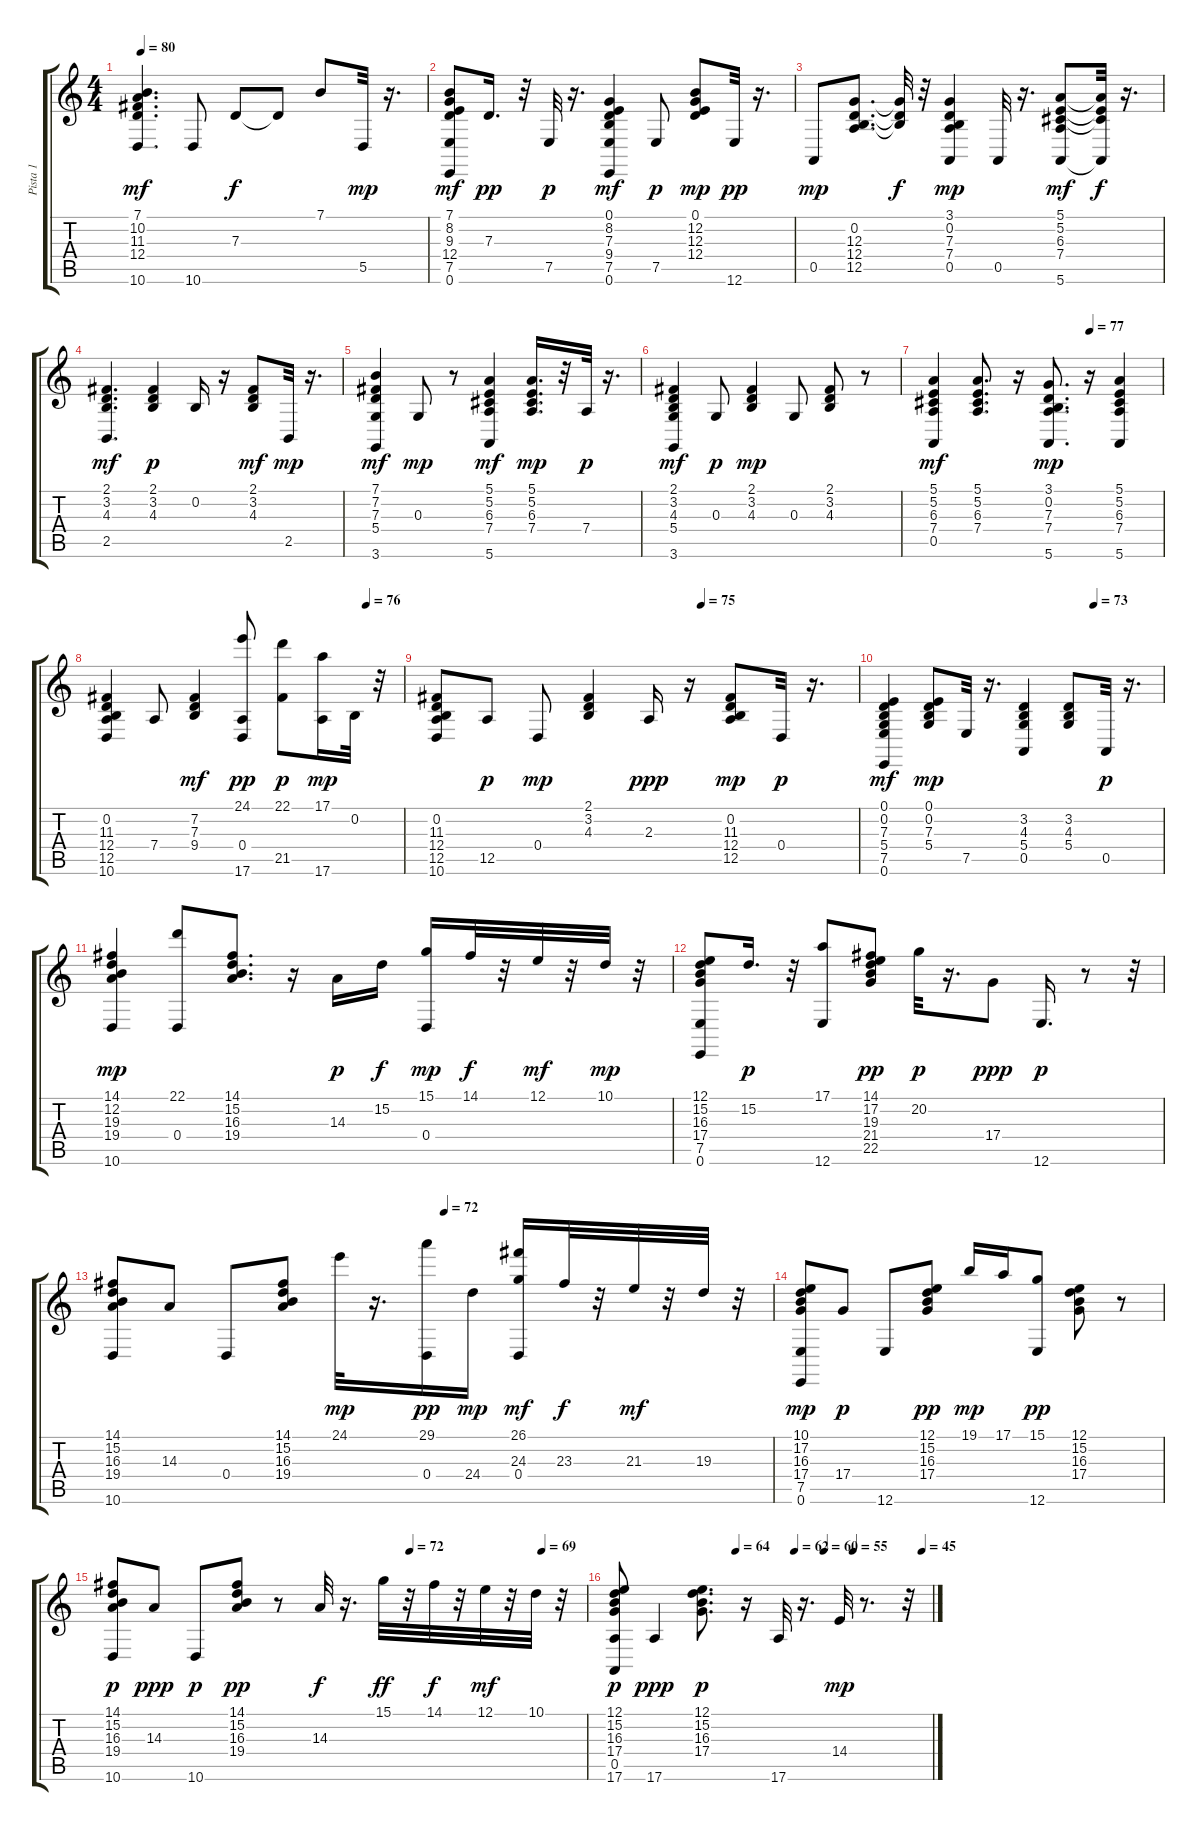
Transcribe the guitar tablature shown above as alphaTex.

\track ("Pista 1" "Pista 1") {instrument electricpiano2}
\staff {score tabs}
\tuning (E4 B3 G3 D3 A2 E2) {hide}
\ts (4 4)
\tempo 80
\clef g2
\ks c
(7.1 10.2 11.3 12.4 10.6).4{d dy mf} 10.6.8 7.3.8{dy f} 7.3{t}.8 7.1.8 5.5.32{dy mp} r.16{d} |
(7.1 8.2 9.3 12.4 7.5 0.6).8{dy mf} 7.3.16{d dy pp} r.32 7.5.32{dy p} r.16{d} (0.1 8.2 7.3 9.4 7.5 0.6).4{dy mf} 7.5.8{dy p} (0.1 12.2 12.3 12.4).8{dy mp} 12.6.32{dy pp} r.16{d} |
0.5.8{dy mp} (0.2 12.3 12.4 12.5).8{d} (0.2{t} 12.3{t} 12.4{t}).32{dy f} r.32 (3.1 0.2 7.3 7.4 0.5).4{dy mp} 0.5.32 r.16{d} (5.1 5.2 6.3 7.4 5.6).8{dy mf} (5.1{t} 5.2{t} 6.3{t} 5.6{t}).32{dy f} r.16{d} |
(2.1 3.2 4.3 2.5).4{d dy mf} (2.1 3.2 4.3).4{dy p} 0.2.16 r.16 (2.1 3.2 4.3).8{dy mf} 2.5.32{dy mp} r.16{d} |
(7.1 7.2 7.3 5.4 3.6).4{dy mf} 0.3.8{dy mp} r.8 (5.1 5.2 6.3 7.4 5.6).4{dy mf} (5.1 5.2 6.3 7.4).16{d dy mp} r.32 7.4.32{dy p} r.16{d} |
(2.1 3.2 4.3 5.4 3.6).4{dy mf} 0.3.8{dy p} (2.1 3.2 4.3).4{dy mp} 0.3.8 (2.1 3.2 4.3).8 r.8 |
\tempo (77 0.6875)
(5.1 5.2 6.3 7.4 0.5).4{dy mf} (5.1 5.2 6.3 7.4).8{d} r.16 (3.1 0.2 7.3 7.4 5.6).8{d dy mp} r.16 (5.1 5.2 6.3 7.4 5.6).4 |
\tempo (76 0.875)
(0.2 11.3 12.4 12.5 10.6).4 7.4.8 (7.2 7.3 9.4).4{dy mf} (24.1 0.4 17.6).8{dy pp} (22.1 21.5).8{dy p} (17.1 17.6).16{dy mp} 0.2.32 r.32 |
\tempo (75 0.625)
(0.2 11.3 12.4 12.5 10.6).8 12.5.8{dy p} 0.4.8{dy mp} (2.1 3.2 4.3).4 2.3.16{dy ppp} r.16 (0.2 11.3 12.4 12.5).8{dy mp} 0.4.32{dy p} r.16{d} |
\tempo (73 0.75)
(0.1 0.2 7.3 5.4 7.5 0.6).4{dy mf} (0.1 0.2 7.3 5.4).8{dy mp} 7.5.32 r.16{d} (3.2 4.3 5.4 0.5).4 (3.2 4.3 5.4).8 0.5.32{dy p} r.16{d} |
(14.1 12.2 19.3 19.4 10.6).4{dy mp} (22.1 0.4).8 (14.1 15.2 16.3 19.4).8{d} r.16 14.3.16{dy p} 15.2.16{dy f} (15.1 0.4).16{dy mp} 14.1.32{dy f} r.32 12.1.32{dy mf} r.32 10.1.32{dy mp} r.32 |
(12.1 15.2 16.3 17.4 7.5 0.6).8 15.2.16{d dy p} r.32 (17.1 12.6).8 (14.1 17.2 19.3 21.4 22.5).8{dy pp} 20.2.32{dy p} r.16{d} 17.4.8{dy ppp} 12.6.16{d dy p} r.8 r.32 |
\tempo (72 0.5)
(14.1 15.2 16.3 19.4 10.6).8 14.3.8 0.4.8 (14.1 15.2 16.3 19.4).8 24.1.32{dy mp} r.16{d} (29.1 0.4).16{dy pp} 24.4.16{dy mp} (26.1 24.3 0.4).16{dy mf} 23.3.32{dy f} r.32 21.3.32{dy mf} r.32 19.3.32 r.32 |
(10.1 17.2 16.3 17.4 7.5 0.6).8{dy mp} 17.4.8{dy p} 12.6.8 (12.1 15.2 16.3 17.4).8{dy pp} 19.1.16{dy mp} 17.1.16 (15.1 12.6).8{dy pp} (12.1 15.2 16.3 17.4).8 r.8 |
\tempo (72 0.625)
\tempo (69 0.90625)
(14.1 15.2 16.3 19.4 10.6).8{dy p} 14.3.8{dy ppp} 10.6.8{dy p} (14.1 15.2 16.3 19.4).8{dy pp} r.8 14.3.32{dy f} r.16{d} 15.1.32{dy ff} r.32 14.1.32{dy f} r.32 12.1.32{dy mf} r.32 10.1.32 r.32 |
\tempo (64 0.375)
\tempo (62 0.5625)
\tempo (60 0.65625)
\tempo (55 0.75)
\tempo (45 0.96875)
(12.1 15.2 16.3 17.4 0.5 17.6).8{dy p} 17.6.4{dy ppp} (12.1 15.2 16.3 17.4).8{d dy p} r.16 17.6.32 r.16{d} 14.4.32{dy mp} r.8{d} r.32
